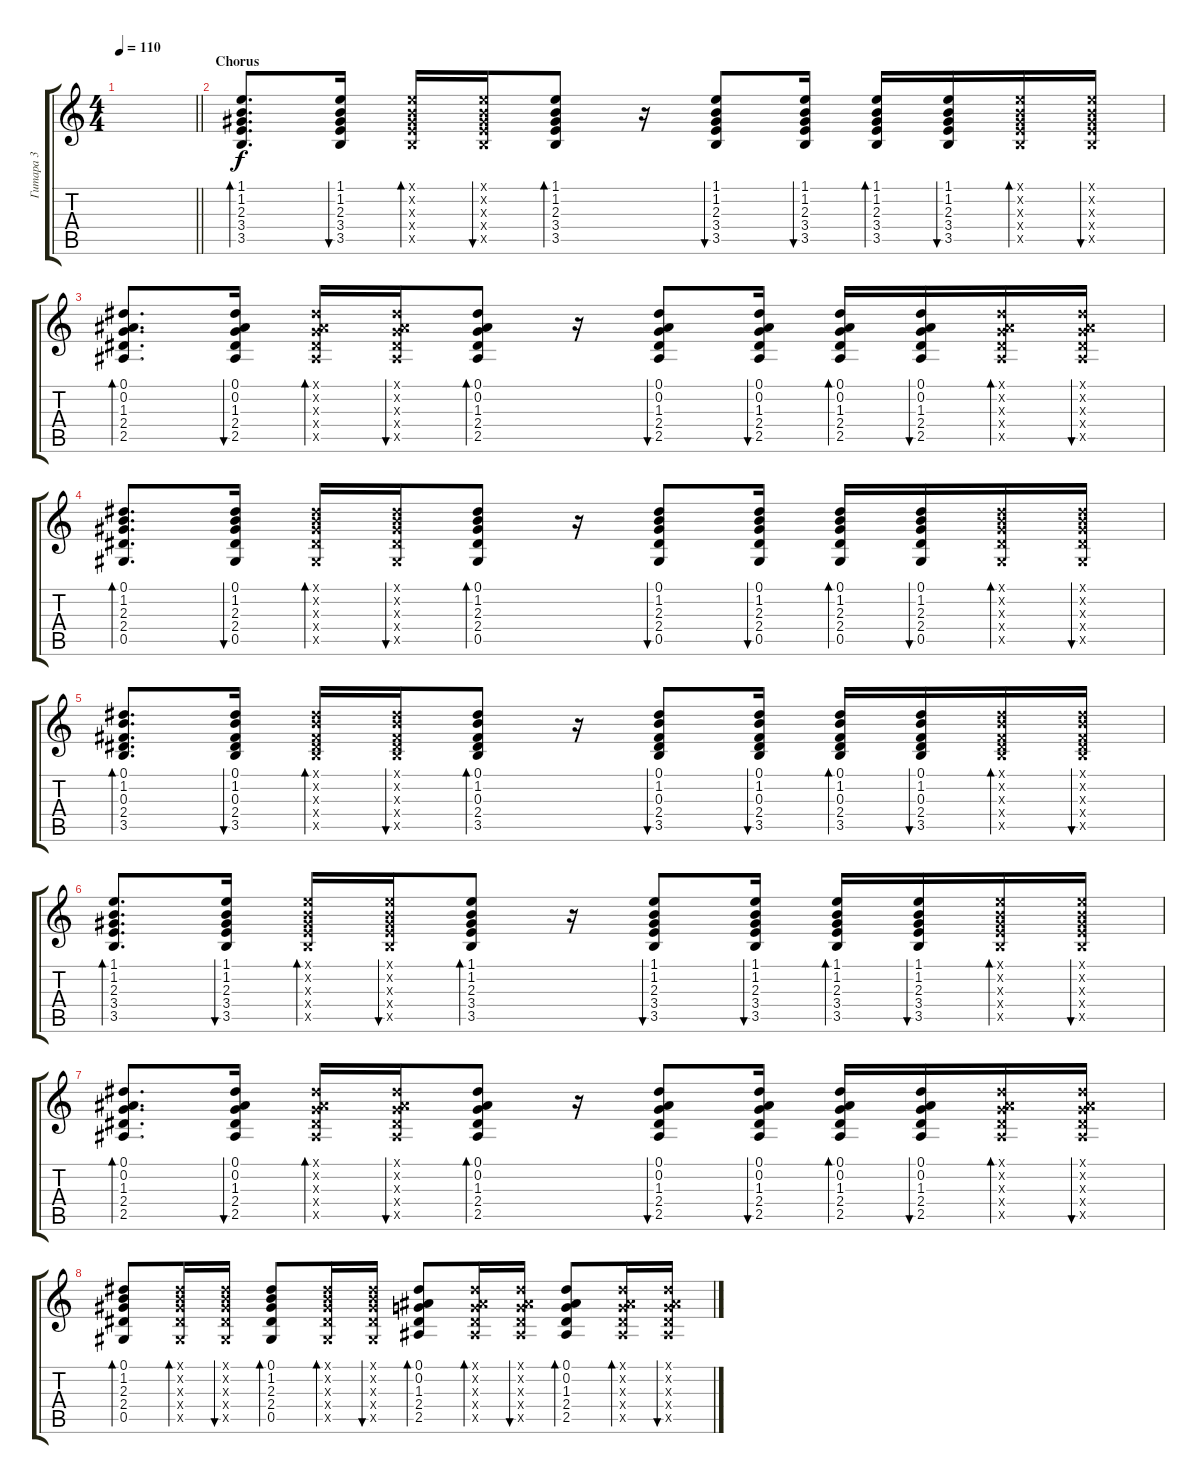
\track ("Гитара 3" "Гитара 3") {instrument acousticguitarsteel}
\staff {score tabs}
\tuning (Eb4 Bb3 Gb3 Db3 Ab2 Eb2) {hide}
\ts (4 4)
\tempo 110
\clef g2
\barLineRight lightlight
\ks c
|
\section ("" "Chorus")
(1.1 1.2 2.3 3.4 3.5).8{d bd 60} (1.1 1.2 2.3 3.4 3.5).16{bu 60} (1.1{x} 1.2{x} 2.3{x} 3.4{x} 3.5{x}).16{bd 60} (1.1{x} 1.2{x} 2.3{x} 3.4{x} 3.5{x}).16{bu 60} (1.1 1.2 2.3 3.4 3.5).8{bd 60} r.16 (1.1 1.2 2.3 3.4 3.5).8{bu 60} (1.1 1.2 2.3 3.4 3.5).16{bu 60} (1.1 1.2 2.3 3.4 3.5).16{bd 60} (1.1 1.2 2.3 3.4 3.5).16{bu 60} (1.1{x} 1.2{x} 2.3{x} 3.4{x} 3.5{x}).16{bd 60} (1.1{x} 1.2{x} 2.3{x} 3.4{x} 3.5{x}).16{bu 60} |
(0.1 0.2 1.3 2.4 2.5).8{d bd 60} (0.1 0.2 1.3 2.4 2.5).16{bu 60} (0.1{x} 0.2{x} 1.3{x} 2.4{x} 2.5{x}).16{bd 60} (0.1{x} 0.2{x} 1.3{x} 2.4{x} 2.5{x}).16{bu 60} (0.1 0.2 1.3 2.4 2.5).8{bd 60} r.16 (0.1 0.2 1.3 2.4 2.5).8{bu 60} (0.1 0.2 1.3 2.4 2.5).16{bu 60} (0.1 0.2 1.3 2.4 2.5).16{bd 60} (0.1 0.2 1.3 2.4 2.5).16{bu 60} (0.1{x} 0.2{x} 1.3{x} 2.4{x} 2.5{x}).16{bd 60} (0.1{x} 0.2{x} 1.3{x} 2.4{x} 2.5{x}).16{bu 60} |
(0.1 1.2 2.3 2.4 0.5).8{d bd 60} (0.1 1.2 2.3 2.4 0.5).16{bu 60} (0.1{x} 1.2{x} 2.3{x} 2.4{x} 0.5{x}).16{bd 60} (0.1{x} 1.2{x} 2.3{x} 2.4{x} 0.5{x}).16{bu 60} (0.1 1.2 2.3 2.4 0.5).8{bd 60} r.16 (0.1 1.2 2.3 2.4 0.5).8{bu 60} (0.1 1.2 2.3 2.4 0.5).16{bu 60} (0.1 1.2 2.3 2.4 0.5).16{bd 60} (0.1 1.2 2.3 2.4 0.5).16{bu 60} (0.1{x} 1.2{x} 2.3{x} 2.4{x} 0.5{x}).16{bd 60} (0.1{x} 1.2{x} 2.3{x} 2.4{x} 0.5{x}).16{bu 60} |
(0.1 1.2 0.3 2.4 3.5).8{d bd 60} (0.1 1.2 0.3 2.4 3.5).16{bu 60} (0.1{x} 1.2{x} 0.3{x} 2.4{x} 3.5{x}).16{bd 60} (0.1{x} 1.2{x} 0.3{x} 2.4{x} 3.5{x}).16{bu 60} (0.1 1.2 0.3 2.4 3.5).8{bd 60} r.16 (0.1 1.2 0.3 2.4 3.5).8{bu 60} (0.1 1.2 0.3 2.4 3.5).16{bu 60} (0.1 1.2 0.3 2.4 3.5).16{bd 60} (0.1 1.2 0.3 2.4 3.5).16{bu 60} (0.1{x} 1.2{x} 0.3{x} 2.4{x} 3.5{x}).16{bd 60} (0.1{x} 1.2{x} 0.3{x} 2.4{x} 3.5{x}).16{bu 60} |
(1.1 1.2 2.3 3.4 3.5).8{d bd 60} (1.1 1.2 2.3 3.4 3.5).16{bu 60} (1.1{x} 1.2{x} 2.3{x} 3.4{x} 3.5{x}).16{bd 60} (1.1{x} 1.2{x} 2.3{x} 3.4{x} 3.5{x}).16{bu 60} (1.1 1.2 2.3 3.4 3.5).8{bd 60} r.16 (1.1 1.2 2.3 3.4 3.5).8{bu 60} (1.1 1.2 2.3 3.4 3.5).16{bu 60} (1.1 1.2 2.3 3.4 3.5).16{bd 60} (1.1 1.2 2.3 3.4 3.5).16{bu 60} (1.1{x} 1.2{x} 2.3{x} 3.4{x} 3.5{x}).16{bd 60} (1.1{x} 1.2{x} 2.3{x} 3.4{x} 3.5{x}).16{bu 60} |
(0.1 0.2 1.3 2.4 2.5).8{d bd 60} (0.1 0.2 1.3 2.4 2.5).16{bu 60} (0.1{x} 0.2{x} 1.3{x} 2.4{x} 2.5{x}).16{bd 60} (0.1{x} 0.2{x} 1.3{x} 2.4{x} 2.5{x}).16{bu 60} (0.1 0.2 1.3 2.4 2.5).8{bd 60} r.16 (0.1 0.2 1.3 2.4 2.5).8{bu 60} (0.1 0.2 1.3 2.4 2.5).16{bu 60} (0.1 0.2 1.3 2.4 2.5).16{bd 60} (0.1 0.2 1.3 2.4 2.5).16{bu 60} (0.1{x} 0.2{x} 1.3{x} 2.4{x} 2.5{x}).16{bd 60} (0.1{x} 0.2{x} 1.3{x} 2.4{x} 2.5{x}).16{bu 60} |
(0.1 1.2 2.3 2.4 0.5).8{bd 60} (0.1{x} 1.2{x} 2.3{x} 2.4{x} 0.5{x}).16{bd 60} (0.1{x} 1.2{x} 2.3{x} 2.4{x} 0.5{x}).16{bu 60} (0.1 1.2 2.3 2.4 0.5).8{bd 60} (0.1{x} 1.2{x} 2.3{x} 2.4{x} 0.5{x}).16{bd 60} (0.1{x} 1.2{x} 2.3{x} 2.4{x} 0.5{x}).16{bu 60} (0.1 0.2 1.3 2.4 2.5).8{bd 60} (0.1{x} 0.2{x} 1.3{x} 2.4{x} 2.5{x}).16{bd 60} (0.1{x} 0.2{x} 1.3{x} 2.4{x} 2.5{x}).16{bu 60} (0.1 0.2 1.3 2.4 2.5).8{bd 60} (0.1{x} 0.2{x} 1.3{x} 2.4{x} 2.5{x}).16{bd 60} (0.1{x} 0.2{x} 1.3{x} 2.4{x} 2.5{x}).16{bu 60}
